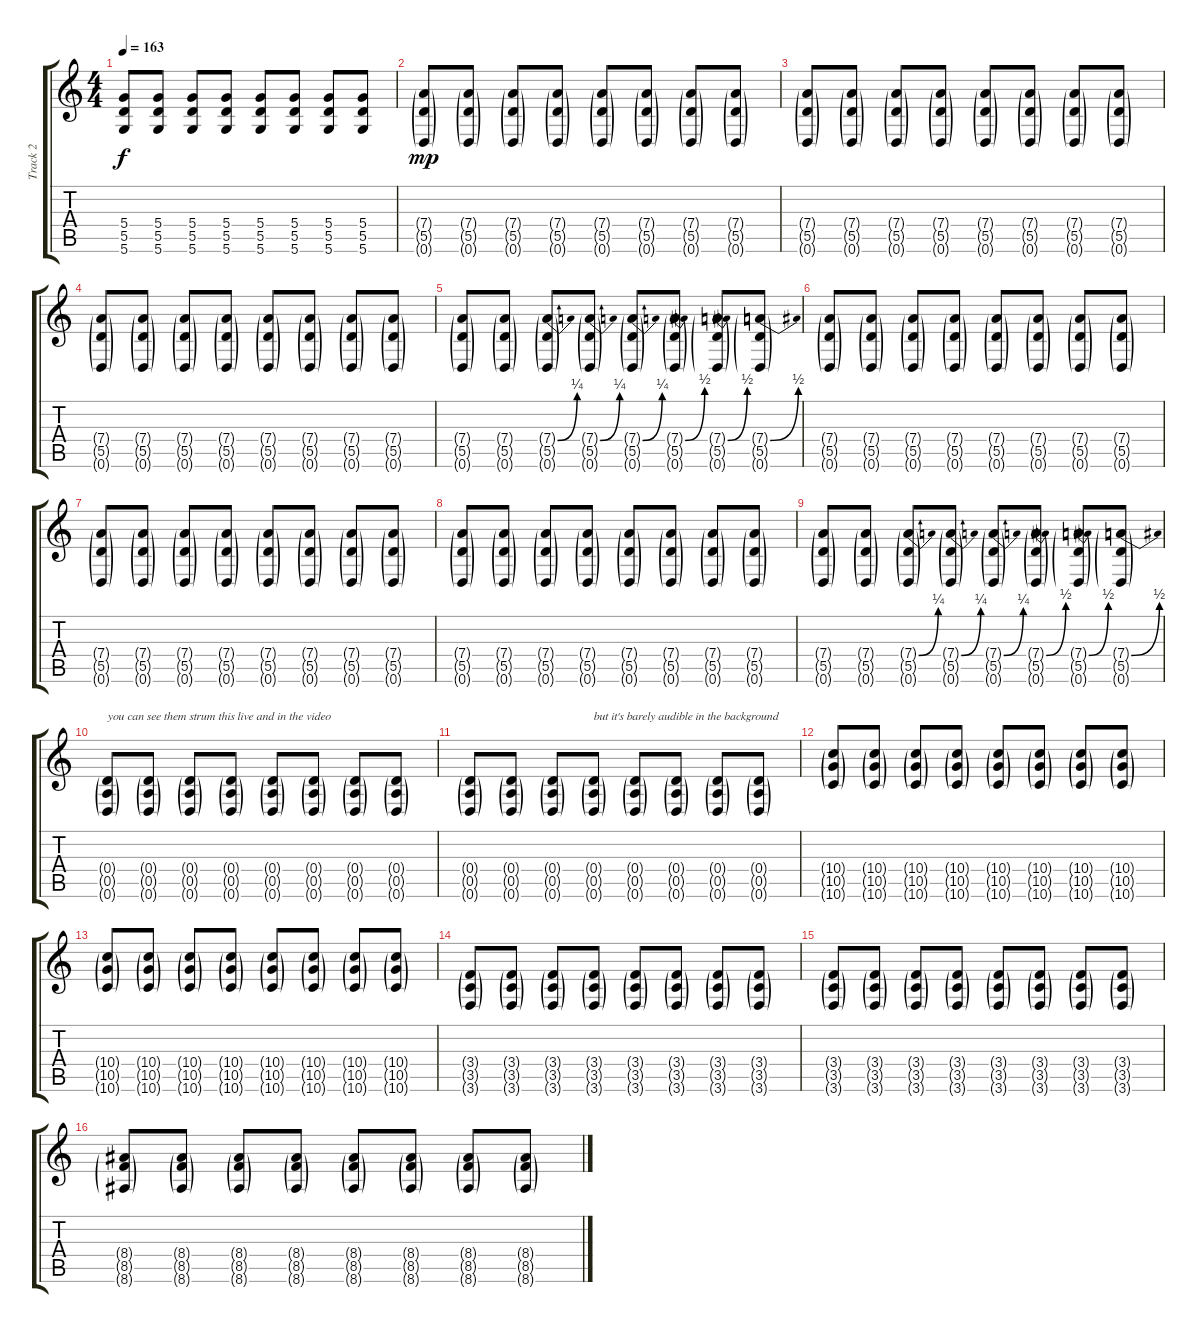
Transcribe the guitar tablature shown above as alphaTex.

\track ("Track 2" "Track 2") {instrument distortionguitar}
\staff {score tabs}
\tuning (E4 B3 G3 D3 A2 D2) {hide}
\ts (4 4)
\tempo 163
\clef g2
\ks c
(5.4 5.5 5.6).8{dy f} (5.4 5.5 5.6).8 (5.4 5.5 5.6).8 (5.4 5.5 5.6).8 (5.4 5.5 5.6).8 (5.4 5.5 5.6).8 (5.4 5.5 5.6).8 (5.4 5.5 5.6).8 |
(7.4{g} 5.5{g} 0.6{g}).8{dy mp} (7.4{g} 5.5{g} 0.6{g}).8 (7.4{g} 5.5{g} 0.6{g}).8 (7.4{g} 5.5{g} 0.6{g}).8 (7.4{g} 5.5{g} 0.6{g}).8 (7.4{g} 5.5{g} 0.6{g}).8 (7.4{g} 5.5{g} 0.6{g}).8 (7.4{g} 5.5{g} 0.6{g}).8 |
(7.4{g} 5.5{g} 0.6{g}).8 (7.4{g} 5.5{g} 0.6{g}).8 (7.4{g} 5.5{g} 0.6{g}).8 (7.4{g} 5.5{g} 0.6{g}).8 (7.4{g} 5.5{g} 0.6{g}).8 (7.4{g} 5.5{g} 0.6{g}).8 (7.4{g} 5.5{g} 0.6{g}).8 (7.4{g} 5.5{g} 0.6{g}).8 |
(7.4{g} 5.5{g} 0.6{g}).8 (7.4{g} 5.5{g} 0.6{g}).8 (7.4{g} 5.5{g} 0.6{g}).8 (7.4{g} 5.5{g} 0.6{g}).8 (7.4{g} 5.5{g} 0.6{g}).8 (7.4{g} 5.5{g} 0.6{g}).8 (7.4{g} 5.5{g} 0.6{g}).8 (7.4{g} 5.5{g} 0.6{g}).8 |
(7.4{g} 5.5{g} 0.6{g}).8 (7.4{g} 5.5{g} 0.6{g}).8 (7.4{be (bend 0 0 60 1) g} 5.5{g} 0.6{g}).8 (7.4{be (bend 0 0 60 1) g} 5.5{g} 0.6{g}).8 (7.4{be (bend 0 0 60 1) g} 5.5{g} 0.6{g}).8 (7.4{be (bend 0 0 60 2) g} 5.5{g} 0.6{g}).8 (7.4{be (bend 0 0 60 2) g} 5.5{g} 0.6{g}).8 (7.4{be (bend 0 0 60 2) g} 5.5{g} 0.6{g}).8 |
(7.4{g} 5.5{g} 0.6{g}).8 (7.4{g} 5.5{g} 0.6{g}).8 (7.4{g} 5.5{g} 0.6{g}).8 (7.4{g} 5.5{g} 0.6{g}).8 (7.4{g} 5.5{g} 0.6{g}).8 (7.4{g} 5.5{g} 0.6{g}).8 (7.4{g} 5.5{g} 0.6{g}).8 (7.4{g} 5.5{g} 0.6{g}).8 |
(7.4{g} 5.5{g} 0.6{g}).8 (7.4{g} 5.5{g} 0.6{g}).8 (7.4{g} 5.5{g} 0.6{g}).8 (7.4{g} 5.5{g} 0.6{g}).8 (7.4{g} 5.5{g} 0.6{g}).8 (7.4{g} 5.5{g} 0.6{g}).8 (7.4{g} 5.5{g} 0.6{g}).8 (7.4{g} 5.5{g} 0.6{g}).8 |
(7.4{g} 5.5{g} 0.6{g}).8 (7.4{g} 5.5{g} 0.6{g}).8 (7.4{g} 5.5{g} 0.6{g}).8 (7.4{g} 5.5{g} 0.6{g}).8 (7.4{g} 5.5{g} 0.6{g}).8 (7.4{g} 5.5{g} 0.6{g}).8 (7.4{g} 5.5{g} 0.6{g}).8 (7.4{g} 5.5{g} 0.6{g}).8 |
(7.4{g} 5.5{g} 0.6{g}).8 (7.4{g} 5.5{g} 0.6{g}).8 (7.4{be (bend 0 0 60 1) g} 5.5{g} 0.6{g}).8 (7.4{be (bend 0 0 60 1) g} 5.5{g} 0.6{g}).8 (7.4{be (bend 0 0 60 1) g} 5.5{g} 0.6{g}).8 (7.4{be (bend 0 0 60 2) g} 5.5{g} 0.6{g}).8 (7.4{be (bend 0 0 60 2) g} 5.5{g} 0.6{g}).8 (7.4{be (bend 0 0 60 2) g} 5.5{g} 0.6{g}).8 |
(0.4{g} 0.5{g} 0.6{g}).8{txt "you can see them strum this live and in the video"} (0.4{g} 0.5{g} 0.6{g}).8 (0.4{g} 0.5{g} 0.6{g}).8 (0.4{g} 0.5{g} 0.6{g}).8 (0.4{g} 0.5{g} 0.6{g}).8 (0.4{g} 0.5{g} 0.6{g}).8 (0.4{g} 0.5{g} 0.6{g}).8 (0.4{g} 0.5{g} 0.6{g}).8 |
(0.4{g} 0.5{g} 0.6{g}).8 (0.4{g} 0.5{g} 0.6{g}).8 (0.4{g} 0.5{g} 0.6{g}).8 (0.4{g} 0.5{g} 0.6{g}).8{txt "but it's barely audible in the background"} (0.4{g} 0.5{g} 0.6{g}).8 (0.4{g} 0.5{g} 0.6{g}).8 (0.4{g} 0.5{g} 0.6{g}).8 (0.4{g} 0.5{g} 0.6{g}).8 |
(10.4{g} 10.5{g} 10.6{g}).8 (10.4{g} 10.5{g} 10.6{g}).8 (10.4{g} 10.5{g} 10.6{g}).8 (10.4{g} 10.5{g} 10.6{g}).8 (10.4{g} 10.5{g} 10.6{g}).8 (10.4{g} 10.5{g} 10.6{g}).8 (10.4{g} 10.5{g} 10.6{g}).8 (10.4{g} 10.5{g} 10.6{g}).8 |
(10.4{g} 10.5{g} 10.6{g}).8 (10.4{g} 10.5{g} 10.6{g}).8 (10.4{g} 10.5{g} 10.6{g}).8 (10.4{g} 10.5{g} 10.6{g}).8 (10.4{g} 10.5{g} 10.6{g}).8 (10.4{g} 10.5{g} 10.6{g}).8 (10.4{g} 10.5{g} 10.6{g}).8 (10.4{g} 10.5{g} 10.6{g}).8 |
(3.4{g} 3.5{g} 3.6{g}).8 (3.4{g} 3.5{g} 3.6{g}).8 (3.4{g} 3.5{g} 3.6{g}).8 (3.4{g} 3.5{g} 3.6{g}).8 (3.4{g} 3.5{g} 3.6{g}).8 (3.4{g} 3.5{g} 3.6{g}).8 (3.4{g} 3.5{g} 3.6{g}).8 (3.4{g} 3.5{g} 3.6{g}).8 |
(3.4{g} 3.5{g} 3.6{g}).8 (3.4{g} 3.5{g} 3.6{g}).8 (3.4{g} 3.5{g} 3.6{g}).8 (3.4{g} 3.5{g} 3.6{g}).8 (3.4{g} 3.5{g} 3.6{g}).8 (3.4{g} 3.5{g} 3.6{g}).8 (3.4{g} 3.5{g} 3.6{g}).8 (3.4{g} 3.5{g} 3.6{g}).8 |
(8.4{g} 8.5{g} 8.6{g}).8 (8.4{g} 8.5{g} 8.6{g}).8 (8.4{g} 8.5{g} 8.6{g}).8 (8.4{g} 8.5{g} 8.6{g}).8 (8.4{g} 8.5{g} 8.6{g}).8 (8.4{g} 8.5{g} 8.6{g}).8 (8.4{g} 8.5{g} 8.6{g}).8 (8.4{g} 8.5{g} 8.6{g}).8
